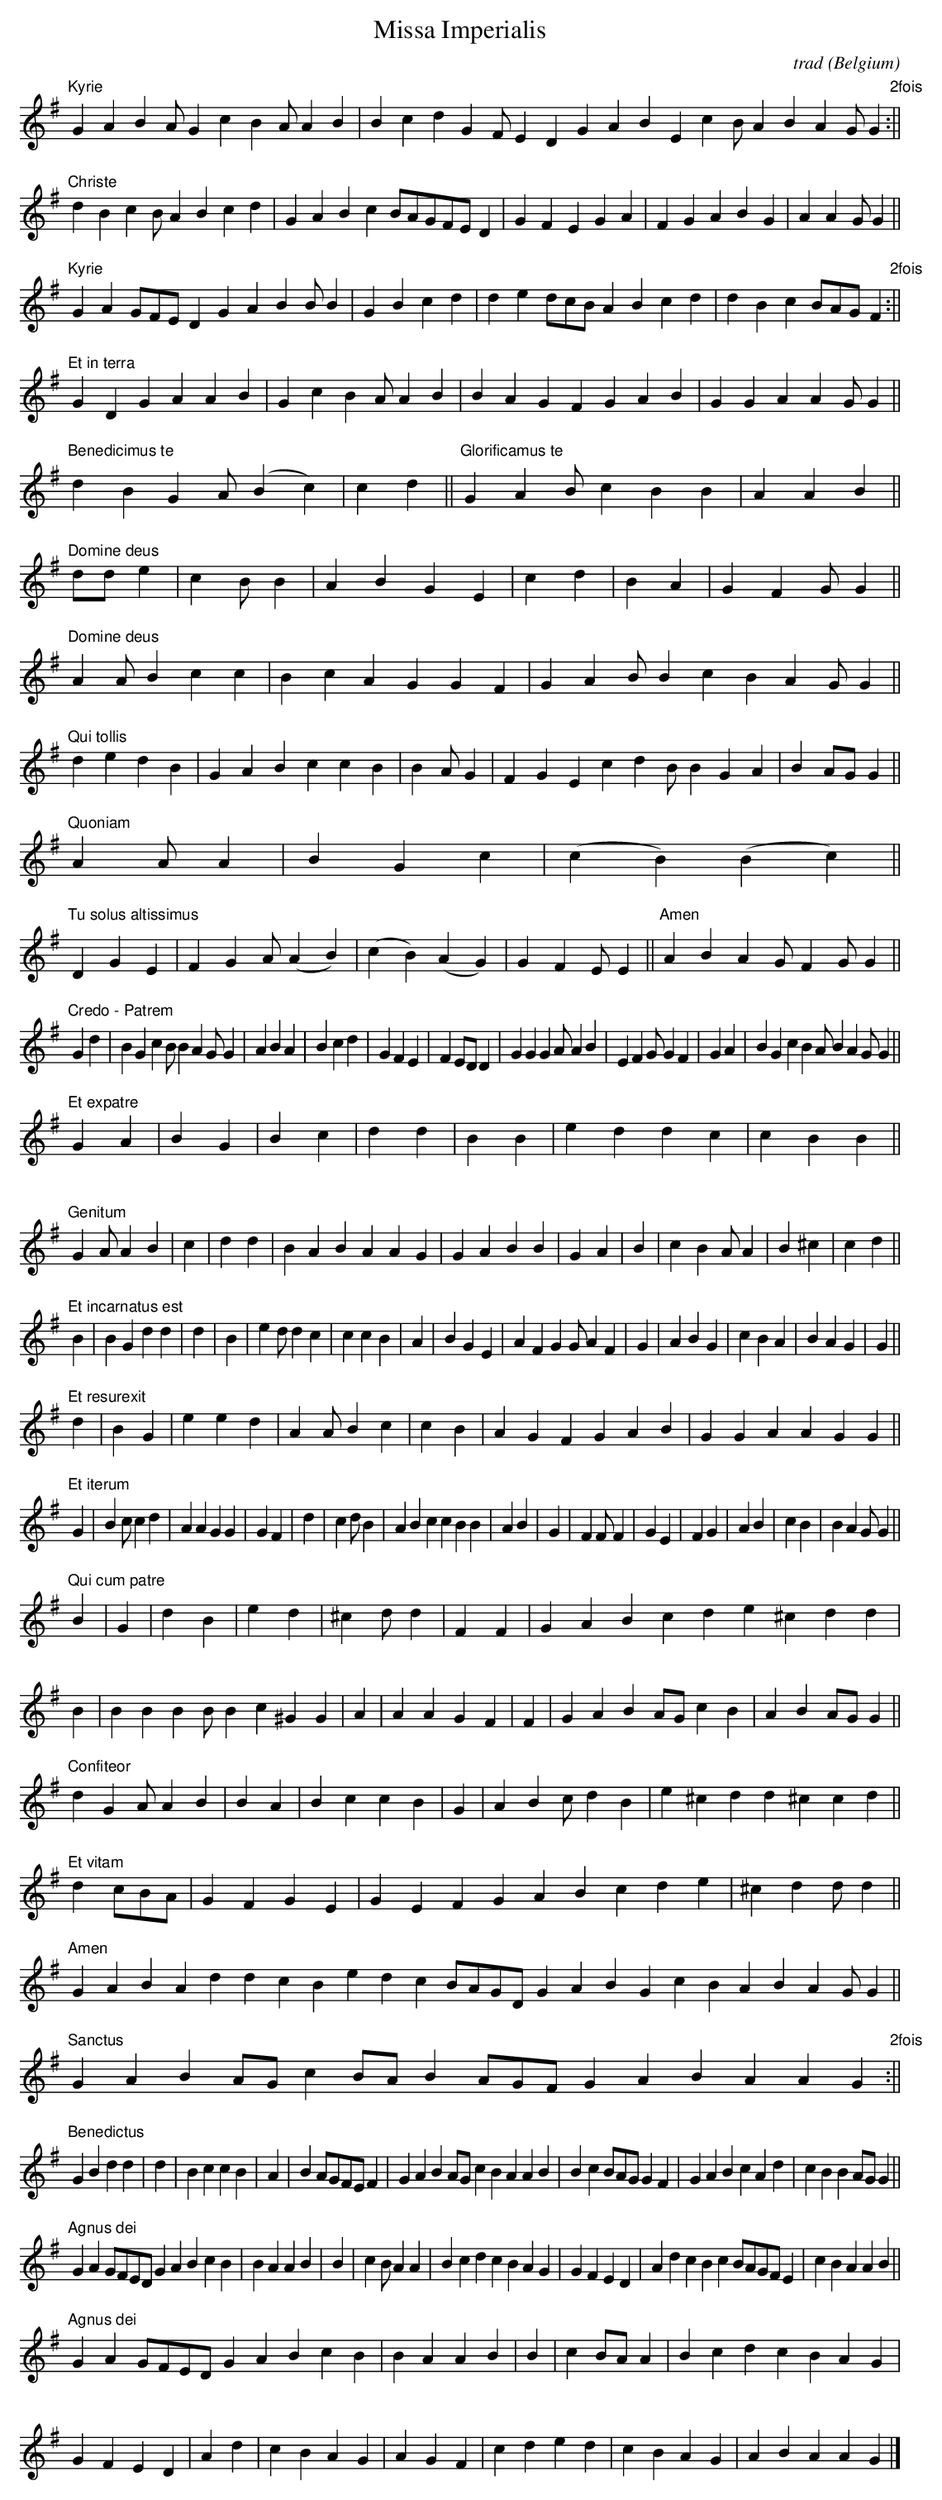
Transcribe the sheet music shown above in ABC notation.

X:1
T:Missa Imperialis
C:trad
O:Belgium
M:none
L:1/4
K:Gmaj
"Kyrie"GABA/2GcBA/2AB|BcdGF/2EDGABEcB/2ABAG/2G"2fois":||
"Christe"dBcB/2ABcd|GABcB/2A/2G/2F/2E/2D|GFEGA|FGABG|AAG/2G||
"Kyrie"GAG/2F/2E/2DGABB/2B|GBcd|ded/2c/2B/2ABcd|dBcB/2A/2G/2F"2fois":||
"Et in terra"GDGAAB|GcBA/2AB|BAGFGAB|GGAAG/2G||
"Benedicimus te"dBGA/2(Bc)|cd||"Glorificamus te"GAB/2cBB|AAB||
"Domine deus"d/2d/2e|cB/2B|ABGE|cd|BA|GFG/2G||
"Domine deus"AA/2Bcc|BcAGGF|GAB/2BcBAG/2G||
"Qui tollis"dedB|GABccB|BA/2G|FGEcdB/2BGA|BA/2G/2G||
"Quoniam"AA/2A|BGc|(cB)(Bc)||
"Tu solus altissimus"DGE|FGA/2(AB)|(cB)(AG)|GFE/2E||"Amen"ABAG/2FG/2G||
"Credo - Patrem"Gd|BGcB/2BAG/2G|ABA|Bcd|GFE|FE/2D/2D|GGGA/2AB|EFG/2GF|GA|BGcBA/2BAG/2G||
"Et expatre"GA|BG|Bc|dd|BB|eddc|cBB||
"Genitum"GA/2AB|c|dd|BABAAG|GABB|GA|B|cBA/2A|B^c|cd||
"Et incarnatus est"B|BGdd|d|B|ed/2dc|ccB|A|BGE|AFGG/2AF|G|ABG|cBA|BAG|G||
"Et resurexit"d|BG|eed|AA/2Bc|cB|AGFGAB|GGAAGG||
"Et iterum"G|Bc/2cd|AAGG|GF|d|cd/2B|ABccBB|AB|G|FF/2F|GE|FG|AB|cB|BAG/2G||
"Qui cum patre"B|G|dB|ed|^cd/2d|FF|GABcde^cdd|B|BBBB/2Bc^GG|A|AAGF|F|GABA/2G/2cB|ABA/2G/2G||
"Confiteor"dGA/2AB|BA|BccB|G|ABc/2dB|e^cdd^ccd||
"Et vitam"dc/2B/2A/2|GFGE|GEFGABcde|^cdd/2d||
"Amen"GABAddcBedcB/2A/2G/2D/2GABGcBABAG/2G||
"Sanctus"GABA/2G/2cB/2A/2BA/2G/2F/2GABAAG"2fois":||
"Benedictus"GBdd|d|BccB|A|BA/2G/2F/2E/2F|GABA/2G/2cBAAB|BcB/2A/2G/2GF|GABcAd|cBBA/2G/2G||
"Agnus dei"GAG/2F/2E/2D/2GABcB|BAAB|B|cB/2AA|BcdcBAG|GFED|AdcBcB/2A/2G/2F/2E|cBAAB||
"Agnus dei"GAG/2F/2E/2D/2GABcB|BAAB|B|cB/2A/2A|BcdcBAG|GFED|Ad|cBAG|AGF|cded|cBAG|ABAAG|]
